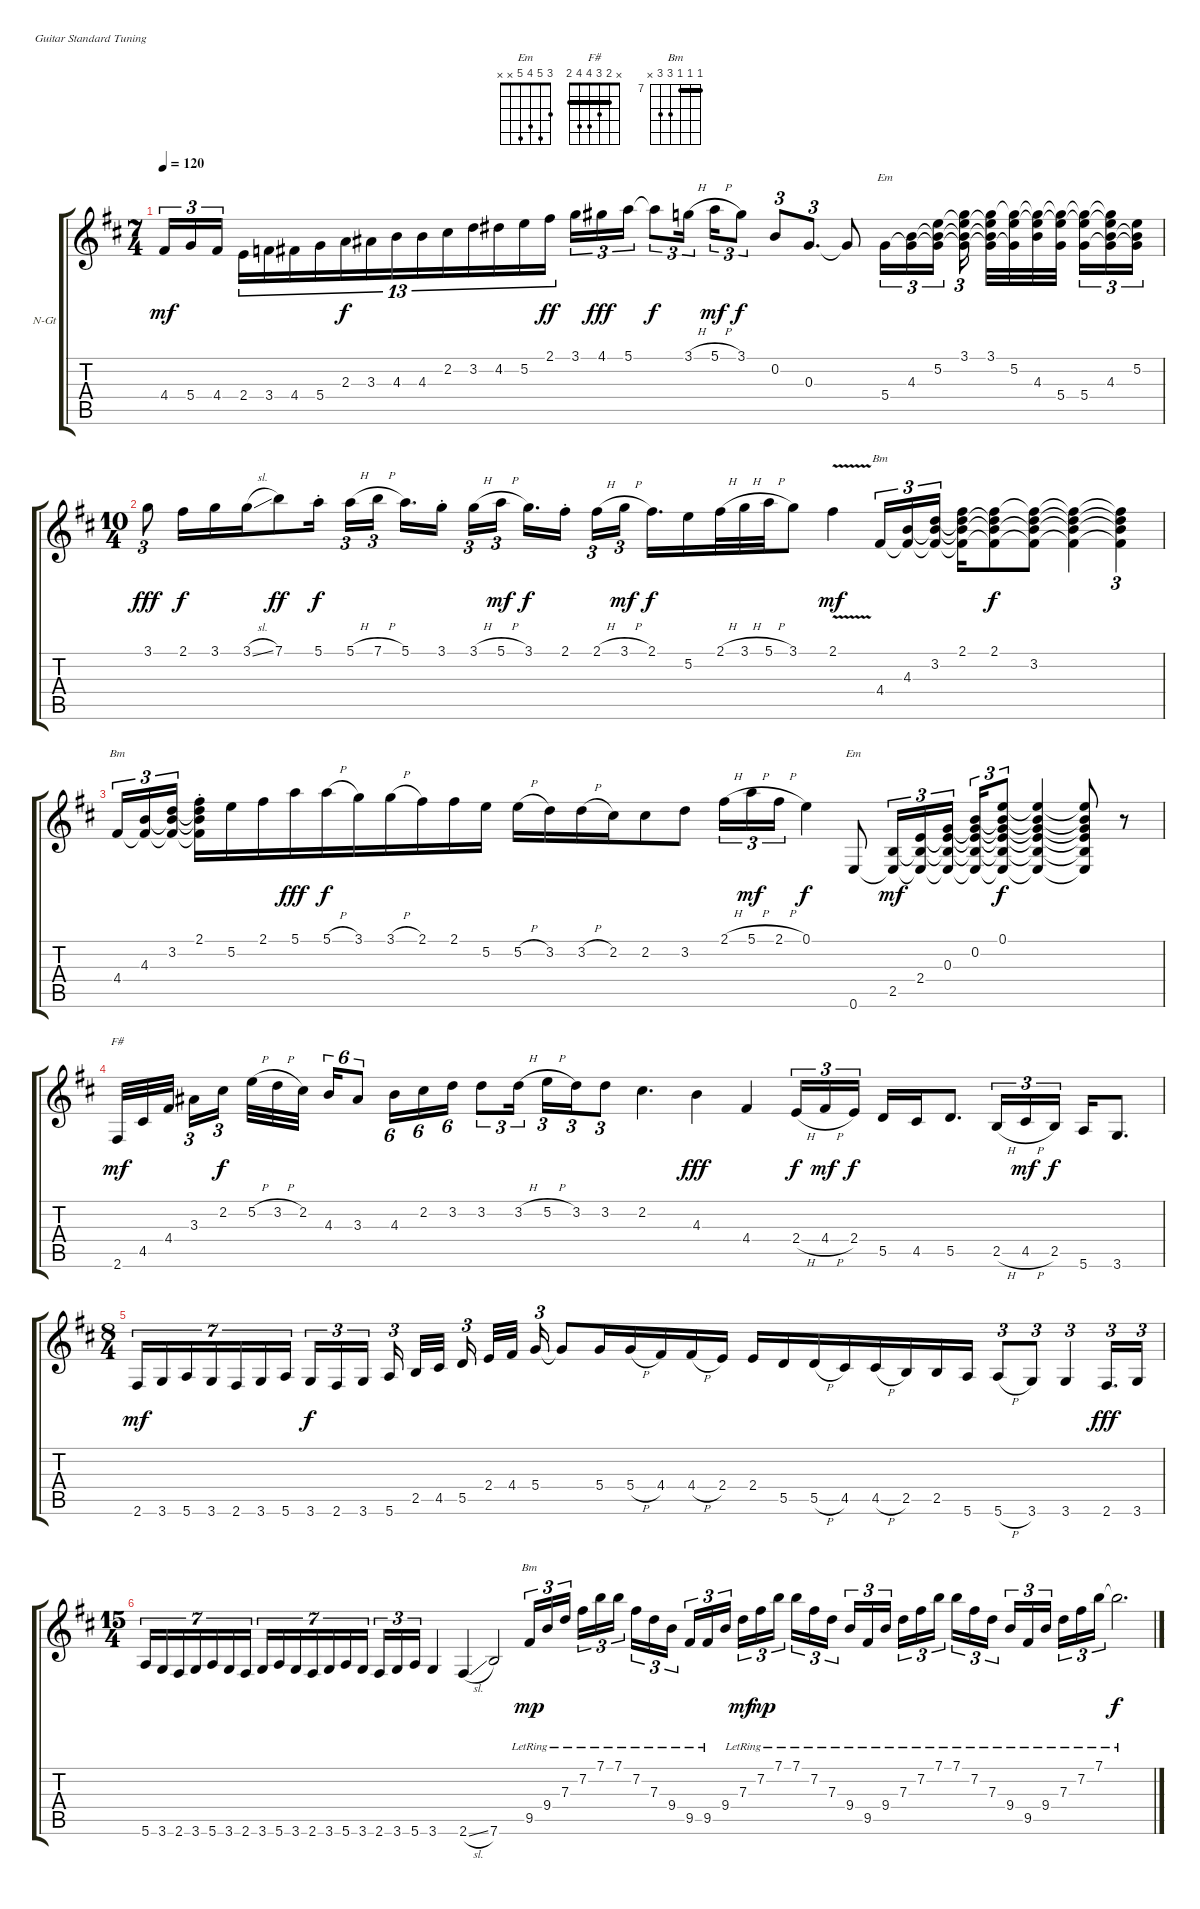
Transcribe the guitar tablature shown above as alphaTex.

\bracketExtendMode groupsimilarinstruments
\firstSystemTrackNameOrientation horizontal
\otherSystemsTrackNameOrientation horizontal
\track ("Armik" "N-Gt") {instrument acousticguitarnylon}
\staff {score tabs}
\tuning (E4 B3 G3 D3 A2 E2)
\chord ("Em" 0 0 0 2 2 0)
\chord ("F#" x 2 3 4 4 2) {barre 2}
\chord ("Bm" 2 3 4 4 x x)
\chord ("Em" 3 5 4 5 x x)
\chord ("Bm" 7 7 7 9 9 x) {firstfret 7 barre (7 7)}
\ts (7 4)
\beaming (8 6 4 4)
\tempo 120
\clef g2
\ks bminor
4.4.16{tu (3 2) dy mf} 5.4.16{tu (3 2)} 4.4.16{tu (3 2)} 2.4.16{tu (13 8)} 3.4.16{tu (13 8)} 4.4.16{tu (13 8)} 5.4.16{tu (13 8)} 2.3.16{tu (13 8) dy f} 3.3.16{tu (13 8)} 4.3.16{tu (13 8)} 4.3.16{tu (13 8)} 2.2.16{tu (13 8)} 3.2.16{tu (13 8)} 4.2.16{tu (13 8)} 5.2.16{tu (13 8)} 2.1.16{tu (13 8) dy ff} 3.1.16{tu (3 2)} 4.1.16{tu (3 2) dy fff} 5.1.16{tu (3 2)} 5.1{t}.8{tu (3 2) dy f} 3.1{h}.16{tu (3 2)} 5.1{h}.16{tu (3 2) dy mf} 3.1.8{tu (3 2) dy f} 0.2.8{tu (3 2)} 0.3.8{d tu (3 2)} 0.3{t}.8 5.4.16{tu (3 2) ch "Em"} (4.3 5.4{t}).16{tu (3 2)} (5.2 4.3{t} 5.4{t}).16{tu (3 2)} (3.1 5.2{t} 4.3{t} 5.4{t}).16{tu (3 2)} (3.1 5.2{t} 4.3{t} 5.4{t}).32 (5.2 5.4{t} 3.1{t}).32 (4.3 3.1{t} 5.2{t}).32 (5.4 3.1{t} 5.2{t}).32 (5.4 3.1{t} 5.2{t}).16{tu (3 2)} (3.1{t} 5.2{t} 4.3 5.4{t}).16{tu (3 2)} (5.2 4.3{t} 5.4{t}).16{tu (3 2)} |
\ts (10 4)
\beaming (8 6 6 6 2)
3.1.8{tu (3 2) dy fff} 2.1.16{dy f} 3.1.16 3.1{sl}.16 7.1.8{dy ff} 5.1{st}.16{dy f} 5.1{h}.16{tu (3 2)} 7.1{h}.16{tu (3 2)} 5.1.16{d} 3.1{st}.16 3.1{h}.16{tu (3 2)} 5.1{h}.16{tu (3 2) dy mf} 3.1.16{d dy f} 2.1{st}.16 2.1{h}.16{tu (3 2)} 3.1{h}.16{tu (3 2) dy mf} 2.1.16{d dy f} 5.2.16 2.1{h}.32 3.1{h}.32 5.1{h}.32 3.1.8 2.1{v}.4{dy mf} 4.4.16{tu (3 2) ch "Bm"} (4.3 4.4{t}).16{tu (3 2)} (3.2 4.3{t} 4.4{t}).16{tu (3 2)} (2.1 3.2{t} 4.3{t} 4.4{t}).16 (2.1 3.2{t} 4.3{t} 4.4{t}).8{dy f} (3.2 2.1{t} 4.3{t} 4.4{t}).8 (2.1{t} 3.2{t} 4.3{t} 4.4{t}).4 (2.1{t} 3.2{t} 4.3{t} 4.4{t}).4{tu (3 2)} |
4.4.16{tu (3 2) ch "Bm"} (4.3 4.4{t}).16{tu (3 2)} (3.2 4.3{t} 4.4{t}).16{tu (3 2)} (2.1{st} 3.2{t} 4.3{t} 4.4{t}).16 5.2.16 2.1.16 5.1.16{dy fff} 5.1{h}.16{dy f} 3.1.16 3.1{h}.16 2.1.16 2.1.16 5.2.16 5.2{h}.16 3.2.16 3.2{h}.16 2.2.16 2.2.8 3.2.8 2.1{h}.16{tu (3 2)} 5.1{h}.16{tu (3 2) dy mf} 2.1{h}.16{tu (3 2)} 0.1.4{dy f} 0.6.8{ch "Em"} (2.5 0.6{t}).16{tu (3 2) dy mf} (2.4 2.5{t} 0.6{t}).16{tu (3 2)} (0.3 2.4{t} 2.5{t} 0.6{t}).16{tu (3 2)} (0.2 0.3{t} 2.4{t} 2.5{t} 0.6{t}).16{tu (3 2)} (0.1 0.2{t} 0.3{t} 2.4{t} 2.5{t} 0.6{t}).8{tu (3 2) dy f} (0.1{t} 0.2{t} 0.3{t} 2.4{t} 2.5{t} 0.6{t}).4 (0.1{t} 0.2{t} 0.3{t} 2.4{t} 2.5{t} 0.6{t}).8 r.8 |
2.6.32{ch "F#" dy mf} 4.5.32 4.4.32 3.3.16{tu (3 2)} 2.2.16{tu (3 2) dy f} 5.2{h}.32 3.2{h}.32 2.2.32 4.3.16{tu (6 4)} 3.3.8{tu (6 4)} 4.3.16{tu (6 4)} 2.2.16{tu (6 4)} 3.2.16{tu (6 4)} 3.2.8{tu (3 2)} 3.2{h}.16{tu (3 2)} 5.2{h}.16{tu (3 2)} 3.2.16{tu (3 2)} 3.2.8{tu (3 2)} 2.2.4{d} 4.3.4{dy fff} 4.4.4 2.4{h}.16{tu (3 2) dy f} 4.4{h}.16{tu (3 2) dy mf} 2.4.16{tu (3 2) dy f} 5.5.16 4.5.16 5.5.8{d} 2.5{h}.16{tu (3 2)} 4.5{h}.16{tu (3 2) dy mf} 2.5.16{tu (3 2) dy f} 5.6.16 3.6.8{d} |
\ts (8 4)
\beaming (8 4 4 4 4)
2.6.16{tu (7 4) dy mf} 3.6.16{tu (7 4)} 5.6.16{tu (7 4)} 3.6.16{tu (7 4)} 2.6.16{tu (7 4)} 3.6.16{tu (7 4)} 5.6.16{tu (7 4)} 3.6.16{tu (3 2) dy f} 2.6.16{tu (3 2)} 3.6.16{tu (3 2)} 5.6.16{tu (3 2)} 2.5.32 4.5.32 5.5.16{tu (3 2)} 2.4.32 4.4.32 5.4.16{tu (3 2)} 5.4{t}.8 5.4.16 5.4{h}.16 4.4.16 4.4{h}.16 2.4.16 2.4.16 5.5.16 5.5{h}.16 4.5.16 4.5{h}.16 2.5.16 2.5.16 5.6.16 5.6{h}.8{tu (3 2)} 3.6.8{tu (3 2)} 3.6.4{tu (3 2)} 2.6.16{d tu (3 2) dy fff} 3.6.16{tu (3 2)} |
\ts (15 4)
\beaming (8 30)
5.6.16{tu (7 4) lyrics (0 " ") lyrics (1 "") lyrics (2 "") lyrics (3 "") lyrics (4 "")} 3.6.16{tu (7 4) lyrics (0 " ") lyrics (1 "") lyrics (2 "") lyrics (3 "") lyrics (4 "")} 2.6.16{tu (7 4) lyrics (0 " ") lyrics (1 "") lyrics (2 "") lyrics (3 "") lyrics (4 "")} 3.6.16{tu (7 4) lyrics (0 " ") lyrics (1 "") lyrics (2 "") lyrics (3 "") lyrics (4 "")} 5.6.16{tu (7 4) lyrics (0 " ") lyrics (1 "") lyrics (2 "") lyrics (3 "") lyrics (4 "")} 3.6.16{tu (7 4) lyrics (0 " ") lyrics (1 "") lyrics (2 "") lyrics (3 "") lyrics (4 "")} 2.6.16{tu (7 4) lyrics (0 " ") lyrics (1 "") lyrics (2 "") lyrics (3 "") lyrics (4 "")} 3.6.16{tu (7 4) lyrics (0 " ") lyrics (1 "") lyrics (2 "") lyrics (3 "") lyrics (4 "")} 5.6.16{tu (7 4) lyrics (0 " ") lyrics (1 "") lyrics (2 "") lyrics (3 "") lyrics (4 "")} 3.6.16{tu (7 4) lyrics (0 " ") lyrics (1 "") lyrics (2 "") lyrics (3 "") lyrics (4 "")} 2.6.16{tu (7 4) lyrics (0 " ") lyrics (1 "") lyrics (2 "") lyrics (3 "") lyrics (4 "")} 3.6.16{tu (7 4) lyrics (0 " ") lyrics (1 "") lyrics (2 "") lyrics (3 "") lyrics (4 "")} 5.6.16{tu (7 4) lyrics (0 " ") lyrics (1 "") lyrics (2 "") lyrics (3 "") lyrics (4 "")} 3.6.16{tu (7 4) lyrics (0 " ") lyrics (1 "") lyrics (2 "") lyrics (3 "") lyrics (4 "")} 2.6.16{tu (3 2) lyrics (0 " ") lyrics (1 "") lyrics (2 "") lyrics (3 "") lyrics (4 "")} 3.6.16{tu (3 2) lyrics (0 " ") lyrics (1 "") lyrics (2 "") lyrics (3 "") lyrics (4 "")} 5.6.16{tu (3 2) lyrics (0 " ") lyrics (1 "") lyrics (2 "") lyrics (3 "") lyrics (4 "")} 3.6.4{lyrics (0 " ") lyrics (1 "") lyrics (2 "") lyrics (3 "") lyrics (4 "")} 2.6{sl}.4{lyrics (0 " ") lyrics (1 "") lyrics (2 "") lyrics (3 "") lyrics (4 "")} 7.6.2{lyrics (0 " ") lyrics (1 "") lyrics (2 "") lyrics (3 "") lyrics (4 "")} 9.5{lr}.16{tu (3 2) ch "Bm" lyrics (0 " ") lyrics (1 "") lyrics (2 "") lyrics (3 "") lyrics (4 "") dy mp} 9.4{lr}.16{tu (3 2) lyrics (0 " ") lyrics (1 "") lyrics (2 "") lyrics (3 "") lyrics (4 "")} 7.3{lr}.16{tu (3 2) lyrics (0 " ") lyrics (1 "") lyrics (2 "") lyrics (3 "") lyrics (4 "")} 7.2{lr}.16{tu (3 2) lyrics (0 " ") lyrics (1 "") lyrics (2 "") lyrics (3 "") lyrics (4 "")} 7.1{lr}.16{tu (3 2) lyrics (0 " ") lyrics (1 "") lyrics (2 "") lyrics (3 "") lyrics (4 "")} 7.1{lr}.16{tu (3 2) lyrics (0 " ") lyrics (1 "") lyrics (2 "") lyrics (3 "") lyrics (4 "")} 7.2{lr}.16{tu (3 2) lyrics (0 " ") lyrics (1 "") lyrics (2 "") lyrics (3 "") lyrics (4 "")} 7.3{lr}.16{tu (3 2) lyrics (0 " ") lyrics (1 "") lyrics (2 "") lyrics (3 "") lyrics (4 "")} 9.4{lr}.16{tu (3 2) lyrics (0 " ") lyrics (1 "") lyrics (2 "") lyrics (3 "") lyrics (4 "")} 9.5{lr}.16{tu (3 2) lyrics (0 " ") lyrics (1 "") lyrics (2 "") lyrics (3 "") lyrics (4 "")} 9.5{lr}.16{tu (3 2) lyrics (0 " ") lyrics (1 "") lyrics (2 "") lyrics (3 "") lyrics (4 "")} 9.4.16{tu (3 2) lyrics (0 " ") lyrics (1 "") lyrics (2 "") lyrics (3 "") lyrics (4 "")} 7.3{lr}.16{tu (3 2) lyrics (0 " ") lyrics (1 "") lyrics (2 "") lyrics (3 "") lyrics (4 "") dy mf} 7.2{lr}.16{tu (3 2) lyrics (0 " ") lyrics (1 "") lyrics (2 "") lyrics (3 "") lyrics (4 "") dy mp} 7.1{lr}.16{tu (3 2) lyrics (0 " ") lyrics (1 "") lyrics (2 "") lyrics (3 "") lyrics (4 "")} 7.1{lr}.16{tu (3 2) lyrics (0 " ") lyrics (1 "") lyrics (2 "") lyrics (3 "") lyrics (4 "")} 7.2{lr}.16{tu (3 2) lyrics (0 " ") lyrics (1 "") lyrics (2 "") lyrics (3 "") lyrics (4 "")} 7.3{lr}.16{tu (3 2) lyrics (0 " ") lyrics (1 "") lyrics (2 "") lyrics (3 "") lyrics (4 "")} 9.4{lr}.16{tu (3 2) lyrics (0 " ") lyrics (1 "") lyrics (2 "") lyrics (3 "") lyrics (4 "")} 9.5{lr}.16{tu (3 2) lyrics (0 " ") lyrics (1 "") lyrics (2 "") lyrics (3 "") lyrics (4 "")} 9.4{lr}.16{tu (3 2) lyrics (0 " ") lyrics (1 "") lyrics (2 "") lyrics (3 "") lyrics (4 "")} 7.3{lr}.16{tu (3 2) lyrics (0 " ") lyrics (1 "") lyrics (2 "") lyrics (3 "") lyrics (4 "")} 7.2{lr}.16{tu (3 2) lyrics (0 " ") lyrics (1 "") lyrics (2 "") lyrics (3 "") lyrics (4 "")} 7.1{lr}.16{tu (3 2) lyrics (0 " ") lyrics (1 "") lyrics (2 "") lyrics (3 "") lyrics (4 "")} 7.1{lr}.16{tu (3 2) lyrics (0 " ") lyrics (1 "") lyrics (2 "") lyrics (3 "") lyrics (4 "")} 7.2{lr}.16{tu (3 2) lyrics (0 " ") lyrics (1 "") lyrics (2 "") lyrics (3 "") lyrics (4 "")} 7.3{lr}.16{tu (3 2) lyrics (0 " ") lyrics (1 "") lyrics (2 "") lyrics (3 "") lyrics (4 "")} 9.4{lr}.16{tu (3 2) lyrics (0 " ") lyrics (1 "") lyrics (2 "") lyrics (3 "") lyrics (4 "")} 9.5{lr}.16{tu (3 2) lyrics (0 " ") lyrics (1 "") lyrics (2 "") lyrics (3 "") lyrics (4 "")} 9.4{lr}.16{tu (3 2) lyrics (0 " ") lyrics (1 "") lyrics (2 "") lyrics (3 "") lyrics (4 "")} 7.3{lr}.16{tu (3 2) lyrics (0 " ") lyrics (1 "") lyrics (2 "") lyrics (3 "") lyrics (4 "")} 7.2{lr}.16{tu (3 2) lyrics (0 "") lyrics (1 "") lyrics (2 "") lyrics (3 "") lyrics (4 "")} 7.1{lr}.16{tu (3 2) lyrics (0 "") lyrics (1 "") lyrics (2 "") lyrics (3 "") lyrics (4 "")} 7.1{lr t}.2{d dy f}
